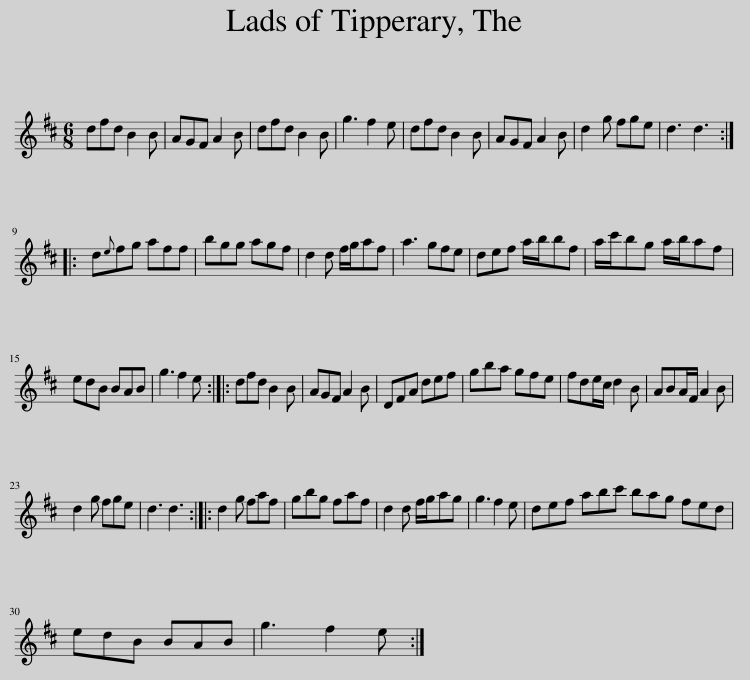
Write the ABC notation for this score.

X:1
L:1/8
M:6/8
I:linebreak $
K:D
V:1 treble
V:1
 dfd B2 B | AGF A2 B | dfd B2 B | g3 f2 e | dfd B2 B | %5
 AGF A2 B | d2 g fge | d3 d3 ::$ d{e}fg aff | bgg agf | %10
 d2 d f/g/af | a3 gfe | def a/b/bf | a/c'/bg a/b/af |$ edB BAB | %15
 g3 f2 e :: dfd B2 B | AGF A2 B | DFA def | gba gfe | %20
 fde/c/ d2 B | ABA/F/ A2 B |$ d2 g fge | d3 d3 :: d2 g faf | %25
 gbg faf | d2 d f/g/ag | g3 f2 e | def abc' bag fed |$ edB BAB | %30
 g3 f2 e :| %31
